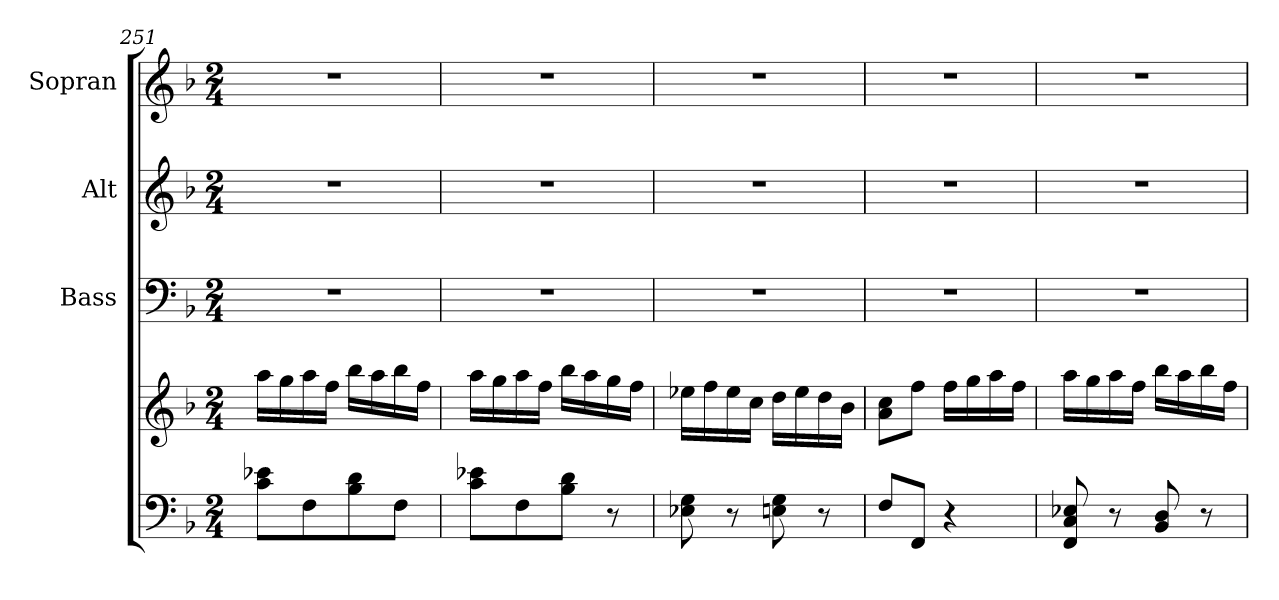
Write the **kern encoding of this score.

**kern	**kern	**kern	**kern	**kern
*part4	*part4	*part3	*part2	*part1
*staff5	*staff4	*staff3	*staff2	*staff1
*	*	*I"Bass	*I"Alt	*I"Sopran
*	*	*I'B.	*I'A.	*I'S.
*clefF4	*clefG2	*clefF4	*clefG2	*clefG2
*k[b-]	*k[b-]	*k[b-]	*k[b-]	*k[b-]
*F:	*F:	*F:	*F:	*F:
*M2/4	*M2/4	*M2/4	*M2/4	*M2/4
=251	=251	=251	=251	=251
8c\ 8e-X\L	16aa\LL	2r	2r	2r
.	16gg\	.	.	.
8F\	16aa\	.	.	.
.	16ff\JJ	.	.	.
8B-\ 8d\	16bb-\LL	.	.	.
.	16aa\	.	.	.
8F\J	16bb-\	.	.	.
.	16ff\JJ	.	.	.
!!LO:LB:g=z
=252	=252	=252	=252	=252
8c\ 8e-X\L	16aa\LL	2r	2r	2r
.	16gg\	.	.	.
8F\	16aa\	.	.	.
.	16ff\JJ	.	.	.
8B-\ 8d\J	16bb-\LL	.	.	.
.	16aa\	.	.	.
8r	16gg\	.	.	.
.	16ff\JJ	.	.	.
=253	=253	=253	=253	=253
8E-X\ 8G\	16ee-X\LL	2r	2r	2r
.	16ff\	.	.	.
8r	16ee-\	.	.	.
.	16cc\JJ	.	.	.
8En\ 8G\	16dd\LL	.	.	.
.	16ee-\	.	.	.
8r	16dd\	.	.	.
.	16b-\JJ	.	.	.
=254	=254	=254	=254	=254
8F/L	8a\ 8cc\L	2r	2r	2r
8FF/J	8ff\J	.	.	.
4r	16ff\LL	.	.	.
.	16gg\	.	.	.
.	16aa\	.	.	.
.	16ff\JJ	.	.	.
=255	=255	=255	=255	=255
8FF/ 8C/ 8E-X/	16aa\LL	2r	2r	2r
.	16gg\	.	.	.
8r	16aa\	.	.	.
.	16ff\JJ	.	.	.
8BB-/ 8D/	16bb-\LL	.	.	.
.	16aa\	.	.	.
8r	16bb-\	.	.	.
.	16ff\JJ	.	.	.
=	=	=	=	=
*-	*-	*-	*-	*-
